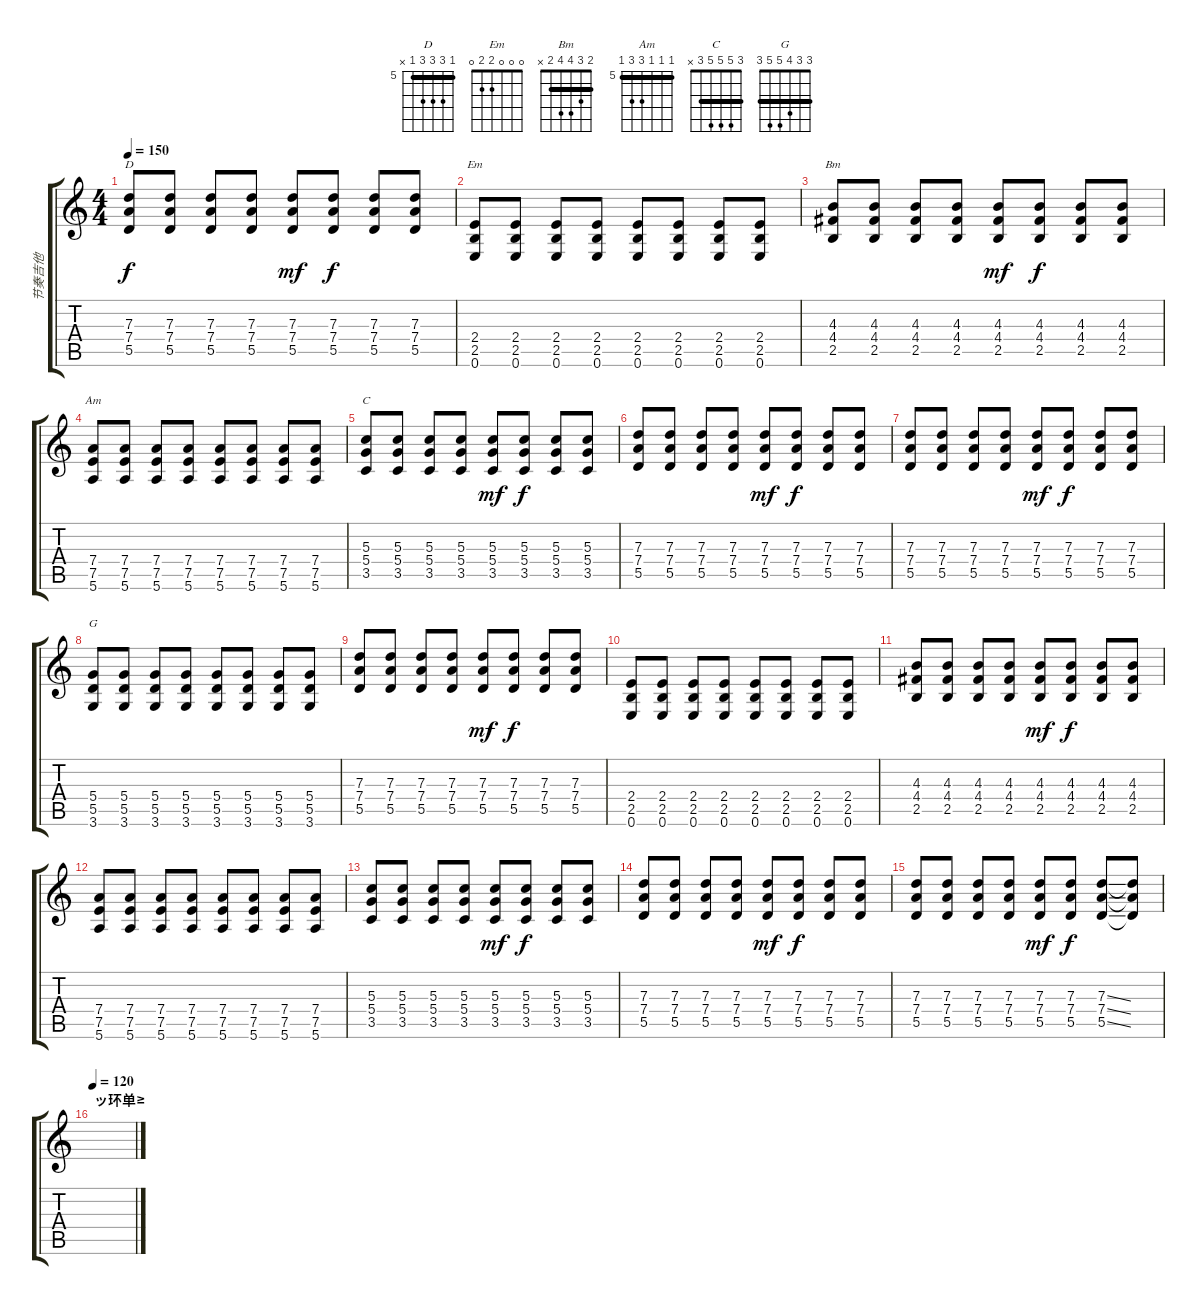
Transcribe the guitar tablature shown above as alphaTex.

\track ("节奏吉他" "节奏吉他") {instrument distortionguitar}
\staff {score tabs}
\tuning (E4 B3 G3 D3 A2 E2) {hide}
\chord ("D" 5 7 7 7 5 x) {firstfret 5 barre 5}
\chord ("Em" 0 0 0 2 2 0)
\chord ("Bm" 2 3 4 4 2 x) {barre 2}
\chord ("Am" 5 5 5 7 7 5) {firstfret 5 barre 5}
\chord ("C" 3 5 5 5 3 x) {barre 3}
\chord ("G" 3 3 4 5 5 3) {barre 3}
\ts (4 4)
\tempo 150
\clef g2
\ks c
(7.3 7.4 5.5).8{ch "D" dy f} (7.3 7.4 5.5).8 (7.3 7.4 5.5).8 (7.3 7.4 5.5).8 (7.3 7.4 5.5).8{dy mf} (7.3 7.4 5.5).8{dy f} (7.3 7.4 5.5).8 (7.3 7.4 5.5).8 |
(2.4 2.5 0.6).8{ch "Em"} (2.4 2.5 0.6).8 (2.4 2.5 0.6).8 (2.4 2.5 0.6).8 (2.4 2.5 0.6).8 (2.4 2.5 0.6).8 (2.4 2.5 0.6).8 (2.4 2.5 0.6).8 |
(4.3 4.4 2.5).8{ch "Bm"} (4.3 4.4 2.5).8 (4.3 4.4 2.5).8 (4.3 4.4 2.5).8 (4.3 4.4 2.5).8{dy mf} (4.3 4.4 2.5).8{dy f} (4.3 4.4 2.5).8 (4.3 4.4 2.5).8 |
(7.4 7.5 5.6).8{ch "Am"} (7.4 7.5 5.6).8 (7.4 7.5 5.6).8 (7.4 7.5 5.6).8 (7.4 7.5 5.6).8 (7.4 7.5 5.6).8 (7.4 7.5 5.6).8 (7.4 7.5 5.6).8 |
(5.3 5.4 3.5).8{ch "C"} (5.3 5.4 3.5).8 (5.3 5.4 3.5).8 (5.3 5.4 3.5).8 (5.3 5.4 3.5).8{dy mf} (5.3 5.4 3.5).8{dy f} (5.3 5.4 3.5).8 (5.3 5.4 3.5).8 |
(7.3 7.4 5.5).8 (7.3 7.4 5.5).8 (7.3 7.4 5.5).8 (7.3 7.4 5.5).8 (7.3 7.4 5.5).8{dy mf} (7.3 7.4 5.5).8{dy f} (7.3 7.4 5.5).8 (7.3 7.4 5.5).8 |
(7.3 7.4 5.5).8 (7.3 7.4 5.5).8 (7.3 7.4 5.5).8 (7.3 7.4 5.5).8 (7.3 7.4 5.5).8{dy mf} (7.3 7.4 5.5).8{dy f} (7.3 7.4 5.5).8 (7.3 7.4 5.5).8 |
(5.4 5.5 3.6).8{ch "G"} (5.4 5.5 3.6).8 (5.4 5.5 3.6).8 (5.4 5.5 3.6).8 (5.4 5.5 3.6).8 (5.4 5.5 3.6).8 (5.4 5.5 3.6).8 (5.4 5.5 3.6).8 |
(7.3 7.4 5.5).8 (7.3 7.4 5.5).8 (7.3 7.4 5.5).8 (7.3 7.4 5.5).8 (7.3 7.4 5.5).8{dy mf} (7.3 7.4 5.5).8{dy f} (7.3 7.4 5.5).8 (7.3 7.4 5.5).8 |
(2.4 2.5 0.6).8 (2.4 2.5 0.6).8 (2.4 2.5 0.6).8 (2.4 2.5 0.6).8 (2.4 2.5 0.6).8 (2.4 2.5 0.6).8 (2.4 2.5 0.6).8 (2.4 2.5 0.6).8 |
(4.3 4.4 2.5).8 (4.3 4.4 2.5).8 (4.3 4.4 2.5).8 (4.3 4.4 2.5).8 (4.3 4.4 2.5).8{dy mf} (4.3 4.4 2.5).8{dy f} (4.3 4.4 2.5).8 (4.3 4.4 2.5).8 |
(7.4 7.5 5.6).8 (7.4 7.5 5.6).8 (7.4 7.5 5.6).8 (7.4 7.5 5.6).8 (7.4 7.5 5.6).8 (7.4 7.5 5.6).8 (7.4 7.5 5.6).8 (7.4 7.5 5.6).8 |
(5.3 5.4 3.5).8 (5.3 5.4 3.5).8 (5.3 5.4 3.5).8 (5.3 5.4 3.5).8 (5.3 5.4 3.5).8{dy mf} (5.3 5.4 3.5).8{dy f} (5.3 5.4 3.5).8 (5.3 5.4 3.5).8 |
(7.3 7.4 5.5).8 (7.3 7.4 5.5).8 (7.3 7.4 5.5).8 (7.3 7.4 5.5).8 (7.3 7.4 5.5).8{dy mf} (7.3 7.4 5.5).8{dy f} (7.3 7.4 5.5).8 (7.3 7.4 5.5).8 |
(7.3 7.4 5.5).8 (7.3 7.4 5.5).8 (7.3 7.4 5.5).8 (7.3 7.4 5.5).8 (7.3 7.4 5.5).8{dy mf} (7.3 7.4 5.5).8{dy f} (7.3{ss} 7.4{ss} 5.5{ss}).8 (7.3{t} 7.4{t} 5.5{t}).8 |
\section ("" "ッ环单")
\tempo 120
